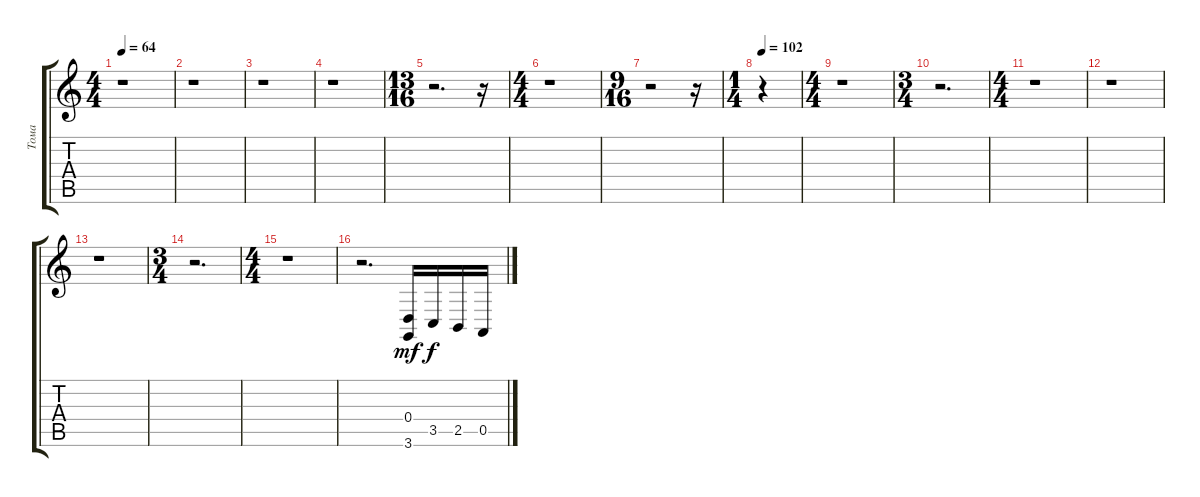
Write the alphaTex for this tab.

\track ("Тома" "Тома") {instrument acousticgrandpiano}
\staff {score tabs}
\tuning (E4 B3 G3 D3 A2 E2) {hide}
\ts (4 4)
\tempo 64
\clef g2
\ks c
r.1{dy mf} |
r.1 |
r.1 |
r.1 |
\ts (13 16)
r.2{d} r.16 |
\ts (4 4)
r.1 |
\ts (9 16)
r.2 r.16 |
\ts (1 4)
\tempo 102
r.4 |
\ts (4 4)
r.1 |
\ts (3 4)
r.2{d} |
\ts (4 4)
r.1 |
r.1 |
r.1 |
\ts (3 4)
r.2{d} |
\ts (4 4)
r.1 |
r.2{d} (0.4 3.6).16 3.5.16{dy f} 2.5.16 0.5.16
